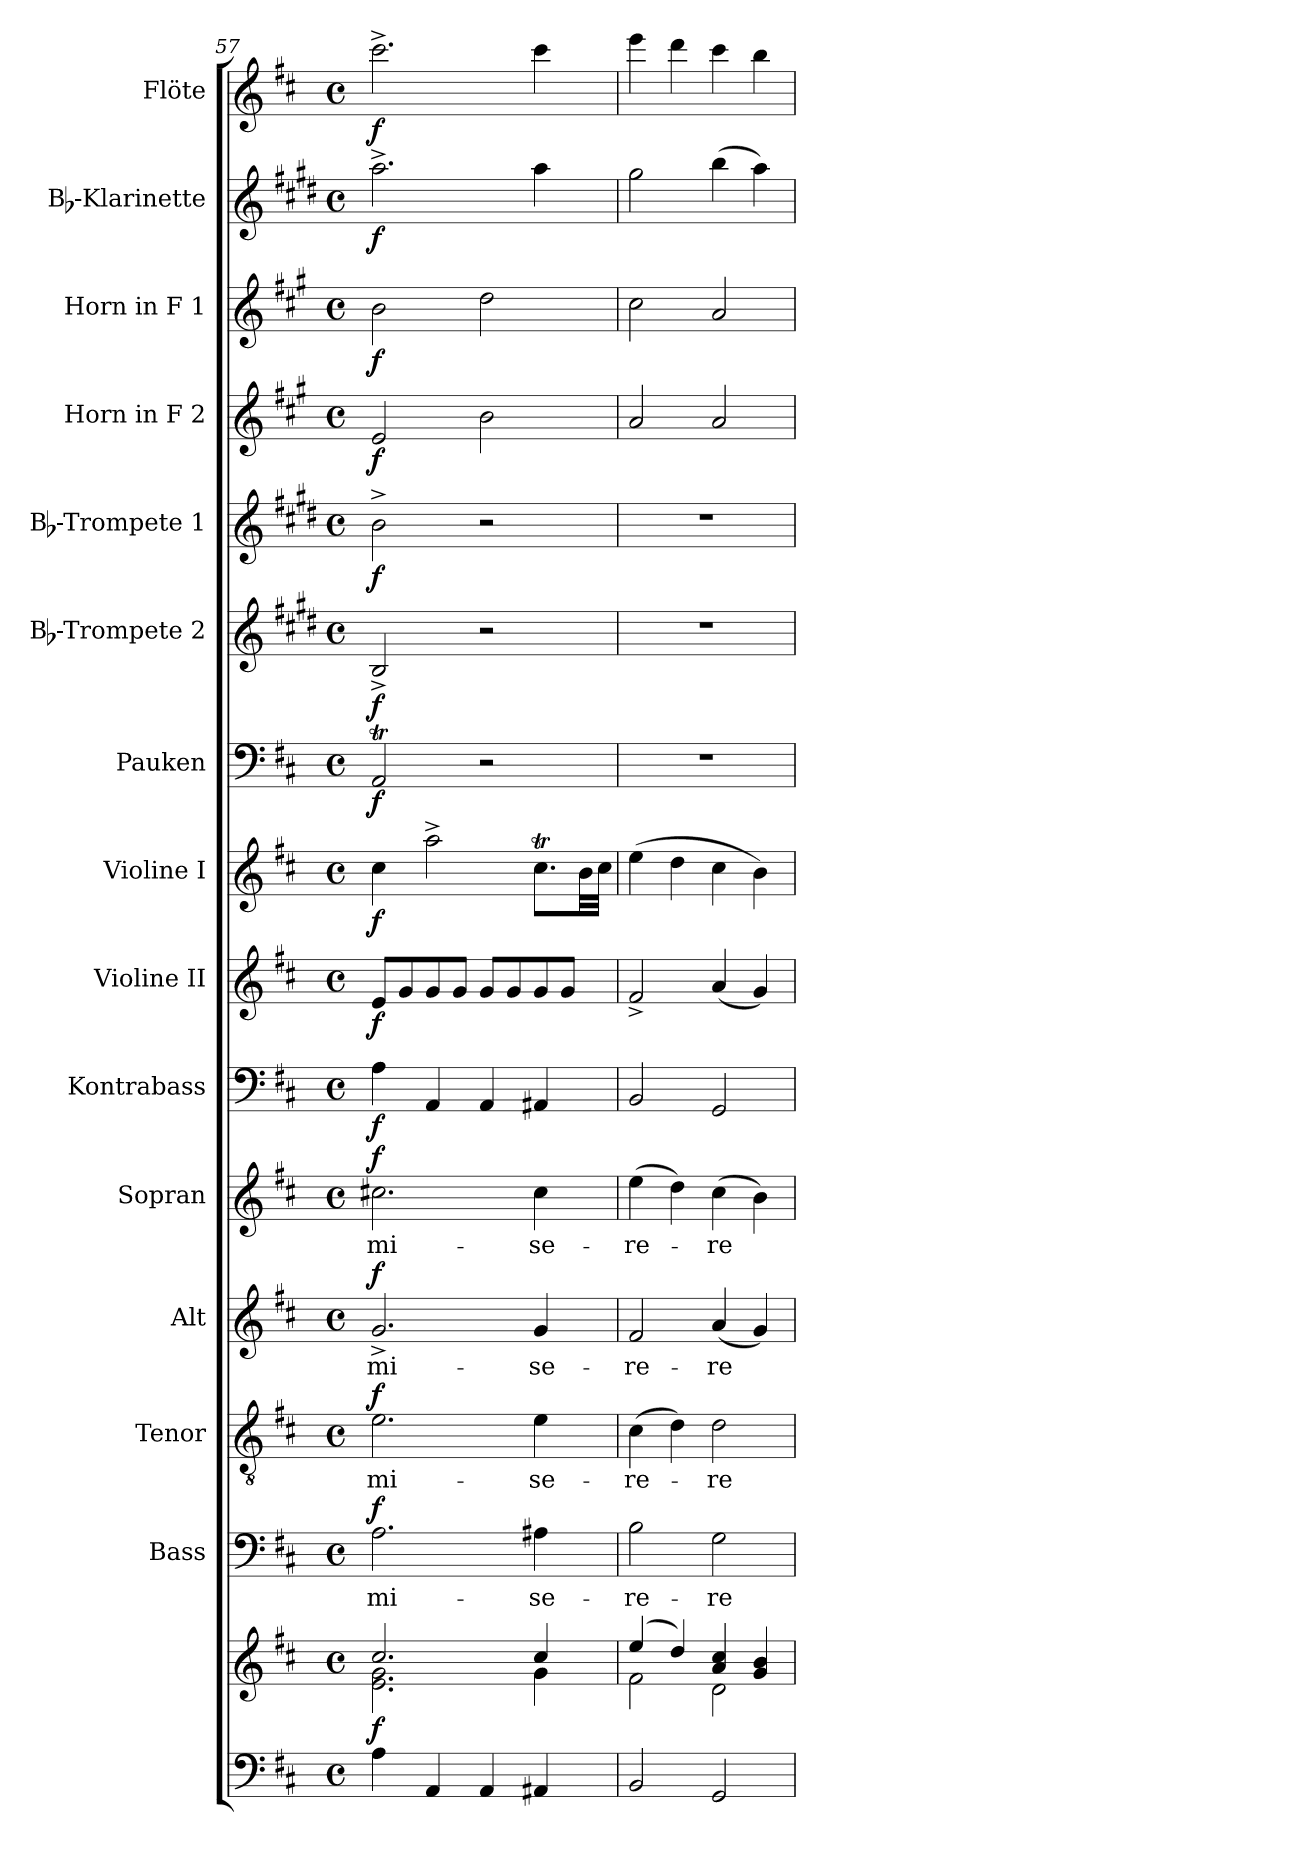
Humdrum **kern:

**kern	**kern	**dynam	**kern	**text	**dynam	**kern	**text	**dynam	**kern	**text	**dynam	**kern	**text	**dynam	**kern	**dynam	**kern	**dynam	**kern	**dynam	**kern	**dynam	**kern	**dynam	**kern	**dynam	**kern	**dynam	**kern	**dynam	**kern	**dynam	**kern	**dynam
*part15	*part15	*part15	*part14	*part14	*part14	*part13	*part13	*part13	*part12	*part12	*part12	*part11	*part11	*part11	*part10	*part10	*part9	*part9	*part8	*part8	*part7	*part7	*part6	*part6	*part5	*part5	*part4	*part4	*part3	*part3	*part2	*part2	*part1	*part1
*staff16	*staff15	*staff15/16	*staff14	*staff14	*staff14	*staff13	*staff13	*staff13	*staff12	*staff12	*staff12	*staff11	*staff11	*staff11	*staff10	*staff10	*staff9	*staff9	*staff8	*staff8	*staff7	*staff7	*staff6	*staff6	*staff5	*staff5	*staff4	*staff4	*staff3	*staff3	*staff2	*staff2	*staff1	*staff1
*	*	*	*I"Bass	*	*	*I"Tenor	*	*	*I"Alt	*	*	*I"Sopran	*	*	*I"Kontrabass	*	*I"Violine II	*	*I"Violine I	*	*I"Pauken	*	*I"Bb-Trompete 2	*	*I"Bb-Trompete 1	*	*I"Horn in F 2	*	*I"Horn in F 1	*	*I"Bb-Klarinette	*	*I"Flöte	*
*	*	*	*I'B.	*	*	*I'T.	*	*	*I'A.	*	*	*I'S.	*	*	*I'Kb.	*	*I'Vl. II	*	*I'Vl. I	*	*I'Pk.	*	*I'Bb Trp. 2	*	*I'Bb Trp. 1	*	*	*	*	*	*I'Bb Kl.	*	*I'Fl.	*
*clefF4	*clefG2	*	*clefF4	*	*	*clefGv2	*	*	*clefG2	*	*	*clefG2	*	*	*clefF4	*	*clefG2	*	*clefG2	*	*clefF4	*	*clefG2	*	*clefG2	*	*clefG2	*	*clefG2	*	*clefG2	*	*clefG2	*
*	*	*	*	*	*	*	*	*	*	*	*	*	*	*	*ITrd7c12	*	*	*	*	*	*	*	*ITrd1c2	*	*ITrd1c2	*	*ITrd4c7	*	*ITrd4c7	*	*ITrd1c2	*	*	*
*k[f#c#]	*k[f#c#]	*	*k[f#c#]	*	*	*k[f#c#]	*	*	*k[f#c#]	*	*	*k[f#c#]	*	*	*k[f#c#]	*	*k[f#c#]	*	*k[f#c#]	*	*k[f#c#]	*	*k[f#c#]	*	*k[f#c#]	*	*k[f#c#]	*	*k[f#c#]	*	*k[f#c#]	*	*k[f#c#]	*
*D:	*D:	*	*D:	*	*	*D:	*	*	*D:	*	*	*D:	*	*	*D:	*	*D:	*	*D:	*	*D:	*	*D:	*	*D:	*	*D:	*	*D:	*	*D:	*	*D:	*
*M4/4	*M4/4	*	*M4/4	*	*	*M4/4	*	*	*M4/4	*	*	*M4/4	*	*	*M4/4	*	*M4/4	*	*M4/4	*	*M4/4	*	*M4/4	*	*M4/4	*	*M4/4	*	*M4/4	*	*M4/4	*	*M4/4	*
*met(c)	*met(c)	*	*met(c)	*	*	*met(c)	*	*	*met(c)	*	*	*met(c)	*	*	*met(c)	*	*met(c)	*	*met(c)	*	*met(c)	*	*met(c)	*	*met(c)	*	*met(c)	*	*met(c)	*	*met(c)	*	*met(c)	*
=57	=57	=57	=57	=57	=57	=57	=57	=57	=57	=57	=57	=57	=57	=57	=57	=57	=57	=57	=57	=57	=57	=57	=57	=57	=57	=57	=57	=57	=57	=57	=57	=57	=57	=57
*	*^	*	*	*	*	*	*	*	*	*	*	*	*	*	*	*	*	*	*	*	*	*	*	*	*	*	*	*	*	*	*	*	*	*
!	!	!	!LO:DY:b	!	!LO:LY:b	!LO:DY:a	!	!LO:LY:b	!LO:DY:a	!	!LO:LY:b	!LO:DY:a	!	!LO:LY:b	!LO:DY:a	!	!LO:DY:b	!	!LO:DY:b	!	!LO:DY:b	!	!LO:DY:b	!	!LO:DY:b	!	!LO:DY:b	!	!LO:DY:b	!	!LO:DY:b	!	!LO:DY:b	!	!LO:DY:b
4A\	2.cc#/	2.e\ 2.g\	f	2.A\	mi-	f	2.e\	mi-	f	2.g^</	mi-	f	2.cc#X\	mi-	f	4AA\	f	8e/L	f	4cc#\	f	2AAT/	f	2A^</	f	2a^>\	f	2A/	f	2e\	f	2.gg^>\	f	2.ccc#^>\	f
.	.	.	.	.	.	.	.	.	.	.	.	.	.	.	.	.	.	8g/	.	.	.	.	.	.	.	.	.	.	.	.	.	.	.	.	.
4AA/	.	.	.	.	.	.	.	.	.	.	.	.	.	.	.	4AAA/	.	8g/	.	2aa^>\	.	.	.	.	.	.	.	.	.	.	.	.	.	.	.
.	.	.	.	.	.	.	.	.	.	.	.	.	.	.	.	.	.	8g/J	.	.	.	.	.	.	.	.	.	.	.	.	.	.	.	.	.
4AA/	.	.	.	.	.	.	.	.	.	.	.	.	.	.	.	4AAA/	.	8g/L	.	.	.	2r	.	2r	.	2r	.	2e\	.	2g\	.	.	.	.	.
.	.	.	.	.	.	.	.	.	.	.	.	.	.	.	.	.	.	8g/	.	.	.	.	.	.	.	.	.	.	.	.	.	.	.	.	.
!	!	!	!	!	!LO:LY:b	!	!	!LO:LY:b	!	!	!LO:LY:b	!	!	!LO:LY:b	!	!	!	!	!	!	!	!	!	!	!	!	!	!	!	!	!	!	!	!	!
4AA#X/	4cc#/	4g\	.	4A#X\	-se-	.	4e\	-se-	.	4g/	-se-	.	4cc#\	-se-	.	4AAA#X/	.	8g/	.	8.cc#t\L	.	.	.	.	.	.	.	.	.	.	.	4gg\	.	4ccc#\	.
.	.	.	.	.	.	.	.	.	.	.	.	.	.	.	.	.	.	8g/J	.	.	.	.	.	.	.	.	.	.	.	.	.	.	.	.	.
.	.	.	.	.	.	.	.	.	.	.	.	.	.	.	.	.	.	.	.	32b\LL	.	.	.	.	.	.	.	.	.	.	.	.	.	.	.
.	.	.	.	.	.	.	.	.	.	.	.	.	.	.	.	.	.	.	.	32cc#\JJJ	.	.	.	.	.	.	.	.	.	.	.	.	.	.	.
=58	=58	=58	=58	=58	=58	=58	=58	=58	=58	=58	=58	=58	=58	=58	=58	=58	=58	=58	=58	=58	=58	=58	=58	=58	=58	=58	=58	=58	=58	=58	=58	=58	=58	=58	=58
!	!	!	!	!	!LO:LY:b	!	!	!LO:LY:b	!	!	!LO:LY:b	!	!	!LO:LY:b	!	!	!	!	!	!	!	!	!	!	!	!	!	!	!	!	!	!	!	!	!
2BB/	(4ee/	2f#\	.	2B\	-re-	.	(>4c#\	-re-	.	2f#/	-re-	.	(>4ee\	-re-	.	2BBB/	.	2f#^</	.	(>4ee\	.	1r	.	1r	.	1r	.	2d/	.	2f#\	.	2ff#\	.	4eee\	.
.	4dd/)	.	.	.	.	.	4d\)	.	.	.	.	.	4dd\)	.	.	.	.	.	.	4dd\	.	.	.	.	.	.	.	.	.	.	.	.	.	4ddd\	.
!	!	!	!	!	!LO:LY:b	!	!	!LO:LY:b	!	!	!LO:LY:b	!	!	!LO:LY:b	!	!	!	!	!	!	!	!	!	!	!	!	!	!	!	!	!	!	!	!	!
2GG/	4a/ 4cc#/	2d\	.	2G\	-re	.	2d\	-re	.	(<4a/	-re	.	(>4cc#\	-re	.	2GGG/	.	(<4a/	.	4cc#\	.	.	.	.	.	.	.	2d/	.	2d/	.	(>4aa\	.	4ccc#\	.
.	4g/ 4b/	.	.	.	.	.	.	.	.	4g/)	.	.	4b\)	.	.	.	.	4g/)	.	4b\)	.	.	.	.	.	.	.	.	.	.	.	4gg\)	.	4bb\	.
*	*v	*v	*	*	*	*	*	*	*	*	*	*	*	*	*	*	*	*	*	*	*	*	*	*	*	*	*	*	*	*	*	*	*	*	*
=	=	=	=	=	=	=	=	=	=	=	=	=	=	=	=	=	=	=	=	=	=	=	=	=	=	=	=	=	=	=	=	=	=	=
*-	*-	*-	*-	*-	*-	*-	*-	*-	*-	*-	*-	*-	*-	*-	*-	*-	*-	*-	*-	*-	*-	*-	*-	*-	*-	*-	*-	*-	*-	*-	*-	*-	*-	*-
